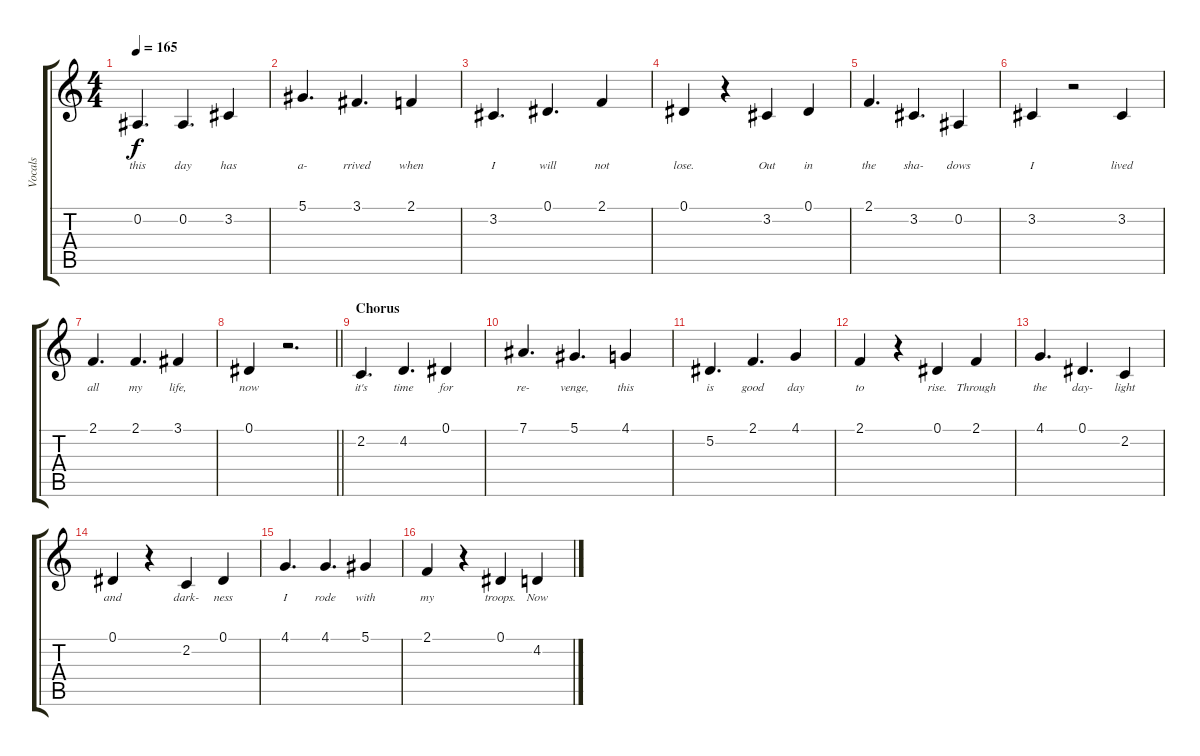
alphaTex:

\track ("Vocals" "Vocals") {instrument lead6voice}
\staff {score tabs}
\tuning (Eb4 Bb3 Gb3 Db3 Ab2 Eb2) {hide}
\ts (4 4)
\tempo 165
\clef g2
\ks c
0.2.4{d lyrics (0 "this") lyrics (1 "") lyrics (2 "") lyrics (3 "") lyrics (4 "") dy f} 0.2.4{d lyrics (0 "day") lyrics (1 "") lyrics (2 "") lyrics (3 "") lyrics (4 "")} 3.2.4{lyrics (0 "has") lyrics (1 "") lyrics (2 "") lyrics (3 "") lyrics (4 "")} |
5.1.4{d lyrics (0 "a-") lyrics (1 "") lyrics (2 "") lyrics (3 "") lyrics (4 "")} 3.1.4{d lyrics (0 "rrived") lyrics (1 "") lyrics (2 "") lyrics (3 "") lyrics (4 "")} 2.1.4{lyrics (0 "when") lyrics (1 "") lyrics (2 "") lyrics (3 "") lyrics (4 "")} |
3.2.4{d lyrics (0 "I") lyrics (1 "") lyrics (2 "") lyrics (3 "") lyrics (4 "")} 0.1.4{d lyrics (0 "will") lyrics (1 "") lyrics (2 "") lyrics (3 "") lyrics (4 "")} 2.1.4{lyrics (0 "not") lyrics (1 "") lyrics (2 "") lyrics (3 "") lyrics (4 "")} |
0.1.4{lyrics (0 "lose.") lyrics (1 "") lyrics (2 "") lyrics (3 "") lyrics (4 "")} r.4 3.2.4{lyrics (0 "Out") lyrics (1 "") lyrics (2 "") lyrics (3 "") lyrics (4 "")} 0.1.4{lyrics (0 "in") lyrics (1 "") lyrics (2 "") lyrics (3 "") lyrics (4 "")} |
2.1.4{d lyrics (0 "the") lyrics (1 "") lyrics (2 "") lyrics (3 "") lyrics (4 "")} 3.2.4{d lyrics (0 "sha-") lyrics (1 "") lyrics (2 "") lyrics (3 "") lyrics (4 "")} 0.2.4{lyrics (0 "dows") lyrics (1 "") lyrics (2 "") lyrics (3 "") lyrics (4 "")} |
3.2.4{lyrics (0 "I") lyrics (1 "") lyrics (2 "") lyrics (3 "") lyrics (4 "")} r.2 3.2.4{lyrics (0 "lived") lyrics (1 "") lyrics (2 "") lyrics (3 "") lyrics (4 "")} |
2.1.4{d lyrics (0 "all") lyrics (1 "") lyrics (2 "") lyrics (3 "") lyrics (4 "")} 2.1.4{d lyrics (0 "my") lyrics (1 "") lyrics (2 "") lyrics (3 "") lyrics (4 "")} 3.1.4{lyrics (0 "life,") lyrics (1 "") lyrics (2 "") lyrics (3 "") lyrics (4 "")} |
\barLineRight lightlight
0.1.4{lyrics (0 "now") lyrics (1 "") lyrics (2 "") lyrics (3 "") lyrics (4 "")} r.2{d} |
\section ("" "Chorus")
2.2.4{d lyrics (0 "it's") lyrics (1 "") lyrics (2 "") lyrics (3 "") lyrics (4 "")} 4.2.4{d lyrics (0 "time") lyrics (1 "") lyrics (2 "") lyrics (3 "") lyrics (4 "")} 0.1.4{lyrics (0 "for") lyrics (1 "") lyrics (2 "") lyrics (3 "") lyrics (4 "")} |
7.1.4{d lyrics (0 "re-") lyrics (1 "") lyrics (2 "") lyrics (3 "") lyrics (4 "")} 5.1.4{d lyrics (0 "venge,") lyrics (1 "") lyrics (2 "") lyrics (3 "") lyrics (4 "")} 4.1.4{lyrics (0 "this") lyrics (1 "") lyrics (2 "") lyrics (3 "") lyrics (4 "")} |
5.2.4{d lyrics (0 "is") lyrics (1 "") lyrics (2 "") lyrics (3 "") lyrics (4 "")} 2.1.4{d lyrics (0 "good") lyrics (1 "") lyrics (2 "") lyrics (3 "") lyrics (4 "")} 4.1.4{lyrics (0 "day") lyrics (1 "") lyrics (2 "") lyrics (3 "") lyrics (4 "")} |
2.1.4{lyrics (0 "to") lyrics (1 "") lyrics (2 "") lyrics (3 "") lyrics (4 "")} r.4 0.1.4{lyrics (0 "rise.") lyrics (1 "") lyrics (2 "") lyrics (3 "") lyrics (4 "")} 2.1.4{lyrics (0 "Through") lyrics (1 "") lyrics (2 "") lyrics (3 "") lyrics (4 "")} |
4.1.4{d lyrics (0 "the") lyrics (1 "") lyrics (2 "") lyrics (3 "") lyrics (4 "")} 0.1.4{d lyrics (0 "day-") lyrics (1 "") lyrics (2 "") lyrics (3 "") lyrics (4 "")} 2.2.4{lyrics (0 "light") lyrics (1 "") lyrics (2 "") lyrics (3 "") lyrics (4 "")} |
0.1.4{lyrics (0 "and") lyrics (1 "") lyrics (2 "") lyrics (3 "") lyrics (4 "")} r.4 2.2.4{lyrics (0 "dark-") lyrics (1 "") lyrics (2 "") lyrics (3 "") lyrics (4 "")} 0.1.4{lyrics (0 "ness") lyrics (1 "") lyrics (2 "") lyrics (3 "") lyrics (4 "")} |
4.1.4{d lyrics (0 "I") lyrics (1 "") lyrics (2 "") lyrics (3 "") lyrics (4 "")} 4.1.4{d lyrics (0 "rode") lyrics (1 "") lyrics (2 "") lyrics (3 "") lyrics (4 "")} 5.1.4{lyrics (0 "with") lyrics (1 "") lyrics (2 "") lyrics (3 "") lyrics (4 "")} |
2.1.4{lyrics (0 "my") lyrics (1 "") lyrics (2 "") lyrics (3 "") lyrics (4 "")} r.4 0.1.4{lyrics (0 "troops.") lyrics (1 "") lyrics (2 "") lyrics (3 "") lyrics (4 "")} 4.2.4{lyrics (0 "Now") lyrics (1 "") lyrics (2 "") lyrics (3 "") lyrics (4 "")}
